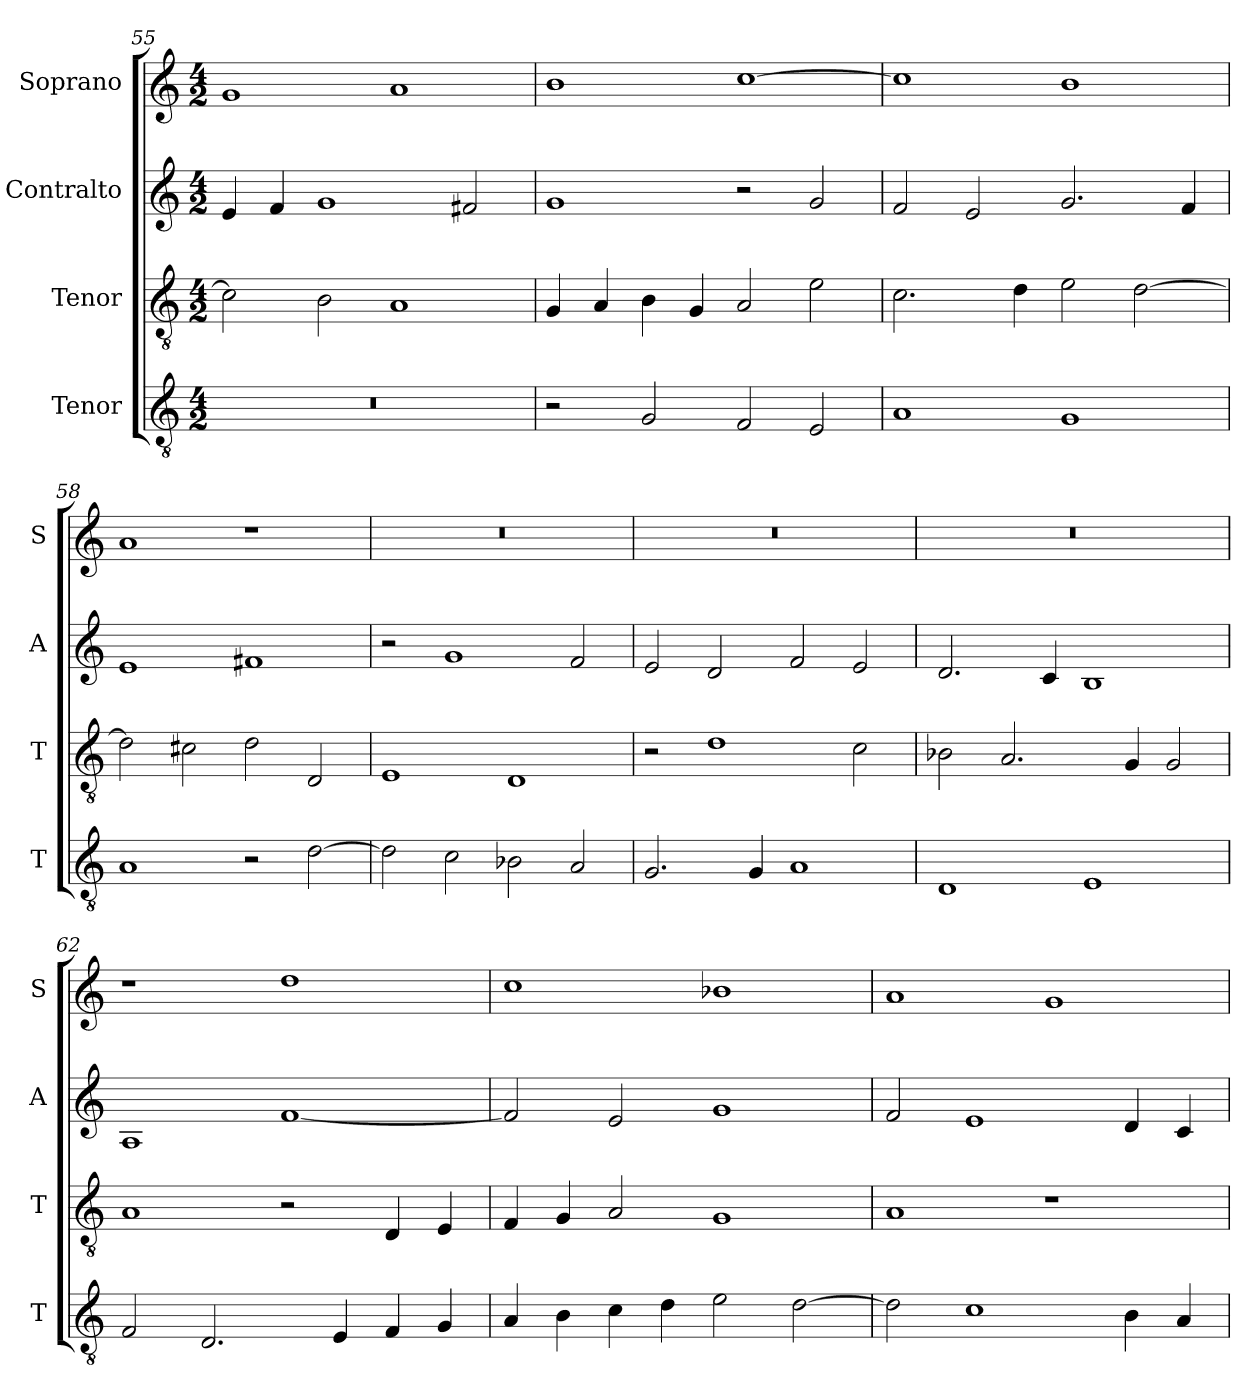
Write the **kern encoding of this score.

**kern	**kern	**kern	**kern
*part4	*part3	*part2	*part1
*staff4	*staff3	*staff2	*staff1
*I"Tenor	*I"Tenor	*I"Contralto	*I"Soprano
*I'T	*I'T	*I'A	*I'S
*clefGv2	*clefGv2	*clefG2	*clefG2
*k[]	*k[]	*k[]	*k[]
*D:dor	*D:dor	*D:dor	*D:dor
*M4/2	*M4/2	*M4/2	*M4/2
=55	=55	=55	=55
0r	2c]	4e	1g
.	.	4f	.
.	2B	1g	.
.	1A	.	1a
.	.	2f#X	.
=56	=56	=56	=56
2r	4G	1g	1b
.	4A	.	.
2G	4B	.	.
.	4G	.	.
2F	2A	2r	[1cc
2E	2e	2g	.
=57	=57	=57	=57
1A	2.c	2f	1cc]
.	.	2e	.
.	4d	.	.
1G	2e	2.g	1b
.	[2d	.	.
.	.	4f	.
=58	=58	=58	=58
1A	2d]	1e	1a
.	2c#X	.	.
2r	2d	1f#X	1r
[2d	2D	.	.
=59	=59	=59	=59
2d]	1E	2r	0r
2c	.	1g	.
2B-X	1D	.	.
2A	.	2f	.
=60	=60	=60	=60
2.G	2r	2e	0r
.	1d	2d	.
4G	.	.	.
1A	.	2f	.
.	2c	2e	.
=61	=61	=61	=61
1D	2B-X	2.d	0r
.	2.A	.	.
.	.	4c	.
1E	.	1B	.
.	4G	.	.
.	2G	.	.
=62	=62	=62	=62
2F	1A	1A	1r
2.D	.	.	.
.	2r	[1f	1dd
4E	.	.	.
4F	4D	.	.
4G	4E	.	.
=63	=63	=63	=63
4A	4F	2f]	1cc
4B	4G	.	.
4c	2A	2e	.
4d	.	.	.
2e	1G	1g	1b-X
[2d	.	.	.
=64	=64	=64	=64
2d]	1A	2f	1a
1c	.	1e	.
.	1r	.	1g
4B	.	4d	.
4A	.	4c	.
=	=	=	=
*-	*-	*-	*-
